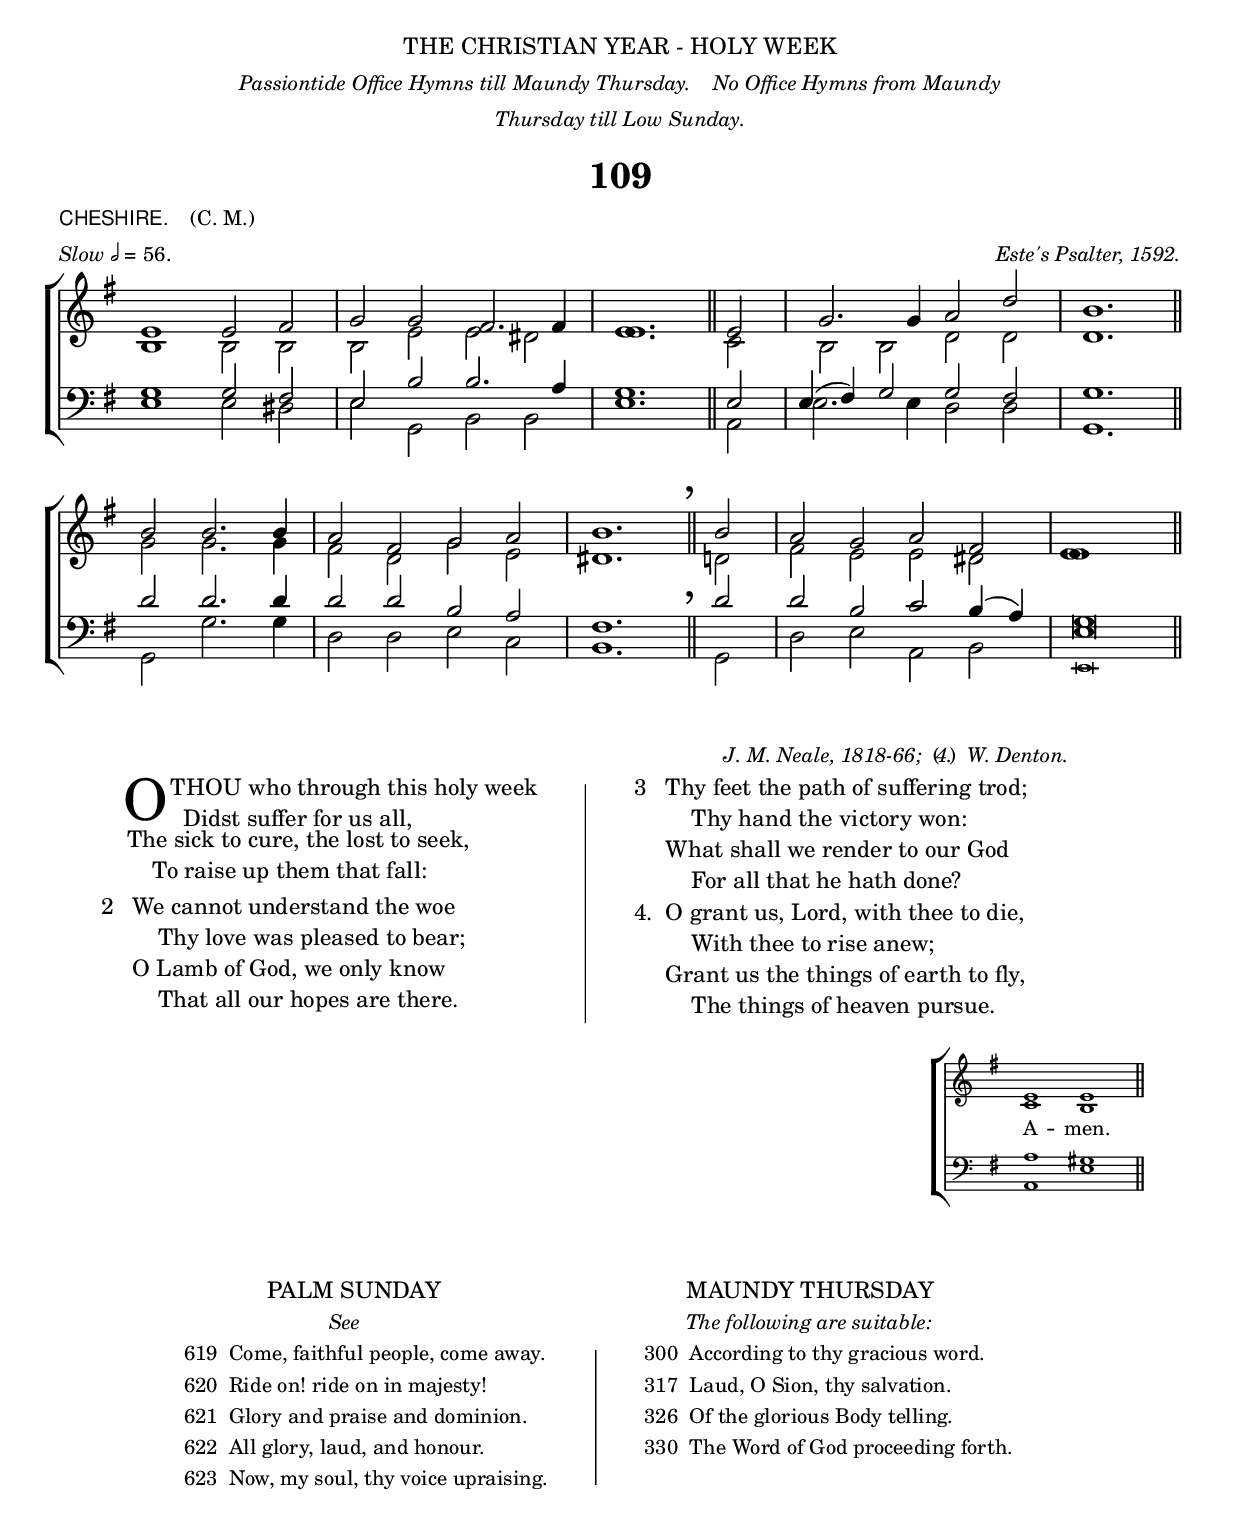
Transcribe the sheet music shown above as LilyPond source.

%%%% 179.png
%%%% Hymn 109. Cheshire. "O thou who through this holy week"
%%%% Rev 2.

\version "2.10"

\header {

  dedication = \markup { \center-align { "THE CHRISTIAN YEAR - HOLY WEEK"
	                 \line { \small \italic "Passiontide Office Hymns till Maundy Thursday.    No Office Hymns from Maundy" }
                         \line { \small \italic "Thursday till Low Sunday." }
	\hspace #0.1 }}	

  title = "109"

  poet = \markup { \small {  \line { \sans {"CHESHIRE. "} \hspace #1 \roman {"(C. M.)"}} }}

  meter = \markup { \small { \italic {Slow} \fontsize #-5 \general-align #Y #DOWN \note #"2" #1 = 56.} }
  
  arranger = \markup { \small {\line {\italic "Este's Psalter, 1592."}}}

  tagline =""

}

%%%%%%%%%%%%%%%%%%%%% Macros

%%% prints a breve notehead comprising a left side vertical bar then a semibreve.  This is used in conjunction with
%%% rightbreve to produce a partially merged pair of breves as found in the last measure (soprano and alto) of this piece. 
%%% If regular breve symbols are used and merged, the left bar of the breve on the right side (alto) would overlap and cut through 
%%% the notehead of the breve on the left side (soprano).
%%% This macro works by replacing the glyph of a printed out by a regular breve. E.g. \leftbreve g\breve to print a G breve with only the left hand bar.

leftbreve =  { \once \override Voice.NoteHead #'stencil = #ly:text-interface::print 
               \once \override Voice.NoteHead #'text =  
	       \markup { \hspace #-0.8 \filled-box #'(0 . 0.2) #'(-0.5 . 0.5 ) #0 \hspace #-1.3 \musicglyph #"noteheads.s0" } 
}

%%% rightbreve prints a breve notehead comprising a semibreve then a vertical bar on the right side.  

rightbreve =  { \once \override Voice.NoteHead #'stencil = #ly:text-interface::print 
                \once \override Voice.NoteHead #'text =  
		\markup { \hspace #-0.8 \musicglyph #"noteheads.s0" \hspace #-1.3 \filled-box #'(0 . 0.2) #'(-0.5 . 0.5 ) #0  } 
}

%%% merge. Macro to pull note slightly leftwards.  Used to produce those partially merged semibreves and breves

merge = \once \override NoteColumn #'force-hshift = #-0.01

%%% generates the breathmarks

breathmark = { \override Score.RehearsalMark #'break-visibility = #begin-of-line-invisible
	\override Score.RehearsalMark #'Y-offset = #'4.0
	\override Score.RehearsalMark #'X-offset = #'-0.5
	\mark \markup {\fontsize #4 ","}
}

%%% moves notehead and stem of a note rightwards. Needed when force-hshift does not work.

moveright = { \once \override NoteHead #'X-offset = #2.0
          \once \override Stem #'X-offset = #2.0 
}

%%% Macro to specify restart of a new measure in the middle of a piece.
%%% Needed to restart a new measure after a partial measure.
%%% In this case, the macro specifies that 1 1/2 notes in a 4/2 measure have past,

partmeasure =  \set Score.measurePosition = #(ly:make-moment 1 2)

%%%%%%%%%%%%%%%%%%%%%%%%% End of macro definitions

%%% SATB voices

global = {
  \time 4/2 
  \key e \minor
  \set Staff.midiInstrument = "church organ"
}

soprano = \relative c' { 
  e1 e2 fis | g g fis2. fis4 | e1. \bar "||" e2 | \once \override NoteColumn #'force-hshift = #1.4 g2. g4 a2 d | b1. \bar "||" \break
  \partmeasure b2 b2. b4  | a2 fis g a | b1. \breathmark \bar "||" b2 | a g a fis | \leftbreve e\breve \bar "||" 
}

alto = \relative c' { 
  b1 b2 b | b e e dis | \merge e1. \bar "||" c2 |  \moveright b b d d | d1. \bar "||" \break
  g2 g2. g4 | fis2 d g e | dis1. \bar "||" d2 | fis e e dis | \merge \rightbreve e\breve \bar "||" 
}

tenor = \relative c { \clef bass 
  g'1 g2 fis | e b' b2. a4 | g1. \bar "||" e2 |  e4(fis) g2 g fis | g1. \bar "||" \break
  d'2 d2. d4 | d2 d b a | fis1. \bar "||" d'2 | d b c b4(a) | g\breve \bar "||" 
}

bass = \relative c { \clef bass 
  e1 e2 dis | e g, b b | e1. \bar "||" a,2 | e'2. e4 d2 d | g,1. \bar "||" \break
  g2 g'2. g4 | d2 d e c | b1. \bar "||" g2 | d' e a, b | << { \voiceTwo e\breve }  
       \new Voice = "pedals" {  \voiceFour \set fontSize = #-3 
       \once \override NoteColumn #'force-hshift = #0.15
       e,\breve } >> \bar "||" 
}

#(ly:set-option 'point-and-click #f)


\paper {
  #(set-paper-size "a4")
 % annotate-spacing = ##t
  print-page-number = ##f
  ragged-last-bottom = ##t
  ragged-bottom = ##t
 % between-system-padding = #0.5
 %      between-system-space = #2
 %      next-padding = #1
}

\book{

%%% Score block	

\score{
\new ChoirStaff	
<<
	\context Staff = upper << 
	\context Voice = sopranos { \voiceOne \global \soprano }
	\context Voice = altos    { \voiceTwo \global \alto }
	                      >>
	\context Staff = lower <<
	\context Voice = tenors { \voiceOne \global \tenor }
	\context Voice = basses { \voiceTwo \global \bass }
			        >>
>>

\layout {
		indent=0
		\context { \Score \remove "Bar_number_engraver" }
		\context { \Staff \remove "Time_signature_engraver" }
		\context { \Score \remove "Mark_engraver"  }
                \context { \Staff \consists "Mark_engraver"  }
	} %% close layout

%%% Hymn Midi	

\midi { \context { \Score tempoWholesPerMinute = #(ly:make-moment 56 2)}} 

} %%% Score bracket

%%% Lyrics titles

\markup { \small { \hspace #64 \italic "J. M. Neale, 1818-66;" " (" \hspace #-1 \italic "4." \hspace #-1 ")" \italic " W. Denton." } }
\markup { " "}

%%% Main lyrics markup block
%%% Lyrics in 3 columns,  column 1 (verses), column 2 (a dividing line), column 3 (verses)

\markup { \hspace #4 %%add space as necc. to center the entire block of lyrics
	    \line { %% a master line of 3 columns, two for lyrics and one column of a separator line
		\column { %% column 1
	                 \column { %%verse 1 is a column of 2 lines  
	                  \line { \hspace #2.2 \column { \lower #2.4 \fontsize #8 "O" }   %%Drop Cap goes here
				  \hspace #-1.6    %% adjust this if other letters are too far from Drop Cap
				  \column  { \raise #0.0 "  THOU who through this holy week"
			                                 "    Didst suffer for us all," } }  
	                  \line {  \hspace #2.5  %%adjust hspace until this line left edge is flush with Drop Cap
				   \lower  #1.56  %%adjust this until the line spacing looks right
				   \column {   
					   "The sick to cure, the lost to seek,"
					   "    To raise up them that fall:"
			  		}}
			       
			           } %%% finish verse 1
		        \hspace #1 
           		\line { "2  "
			   \column {	     
				   "We cannot understand the woe"
				   "    Thy love was pleased to bear;"
				   "O Lamb of God, we only know"
				   "    That all our hopes are there."
			}}
		}  %% finish Page column 1
		
	\hspace #4 %%adds horizontal space columns 1 and 2   
			   
	\column { \filled-box #'(0.0 . 0.1) #'( -22 . 1) #0 }   %%% Column 2. This is the line dviding the columns 1 and 3. 
			   	   
	\hspace #4 %%adds horizontal space between columns 2 and 3	
	
	\column { %%start page column 3		
 
           		\line { "3  "
			  \column {	     
				  "Thy feet the path of suffering trod;"
				  "    Thy hand the victory won:"
				  "What shall we render to our God"
				  "    For all that he hath done?"
			}}
			\hspace #1 
           		\line {"4. "
			  \column {	     
				  "O grant us, Lord, with thee to die,"
				  "    With thee to rise anew;"
				  "Grant us the things of earth to fly,"
				  "    The things of heaven pursue."
			}}
	    } %%% end column 3
     } %%% end master-line
} %%% lyrics markup bracket

%%% Amen score block

\score{

  \new ChoirStaff
   <<
        \context Staff = upper \with { fontSize = #-3  \override StaffSymbol #'staff-space = #(magstep -2) }  
	                      << 
	\context Voice = "sopranos" { \relative c' { \clef treble \global \voiceOne e1 e  \bar "||" }}
	\context Voice = "altos"    { \relative c' { \clef treble \global \voiceTwo c1 b \bar "||" }}
	                      >>
			  
	\context Lyrics \lyricsto "altos" {\override LyricText #'font-size = #-1  A -- men. }
	
	\context Staff = lower \with { fontSize = #-3  \override StaffSymbol #'staff-space = #(magstep -2) }  
	                       << 
	\context Voice = "tenors" { \relative c { \clef bass \global \voiceThree a'1 gis \bar "||" }}
	\context Voice = "basses" { \relative c { \clef bass \global \voiceFour  a1 e' \bar "||" }}
			        >> 
  >>	
  
\header { breakbefore = ##f piece = " " opus = " " }

\layout { 
      \context { \Score timing = ##f }
	ragged-right = ##t
	indent = 15\cm
	\context { \Staff \remove Time_signature_engraver }

       } %% close layout
       
%%% Amen Midi

\midi { \context { \Score tempoWholesPerMinute = #(ly:make-moment 56 2) }}

}

%%% Suitable hymns for Palm Sunday and Maundy Thursday
%%% Text in 3 columns,  column 1 (Palm Sunday Hymns), column 2 (a dividing line), column 3 (Maundy Thursday Hymns)

\markup { \hspace #12 %%add space as necc. to center the entire block of lyrics
	    \line { %% a master line of 3 columns, two for lyrics and one column of a separator line
		\column { %% column 1
			\line { \hspace #8 "PALM SUNDAY"}
			\line { \hspace #14 \small \italic "See" }
			\small "619  Come, faithful people, come away."
	                \small "620  Ride on! ride on in majesty!"
			\small "621  Glory and praise and dominion."
			\small "622  All glory, laud, and honour."
			\small "623  Now, my soul, thy voice upraising."
                       
		}  %% finish Page column 1
		
	\hspace #4 %%adds horizontal space columns 1 and 2   
			   
	\column { \filled-box #'(0.0 . 0.1) #'( -18 . -5) #0 }   %%% Column 2. This is the line dviding the columns 1 and 3. 
			   	   
	\hspace #4 %%adds horizontal space between columns 2 and 3	
	
	\column { %%start page column 3		

			\line { \hspace #4 "MAUNDY THURSDAY"}
			\line { \hspace #4 \small \italic "The following are suitable:" }
			\small "300  According to thy gracious word."
	                \small "317  Laud, O Sion, thy salvation."
			\small "326  Of the glorious Body telling."
			\small "330  The Word of God proceeding forth."
	    } %%% end column 3
     } %%% end master-line
} %%% lyrics markup bracket

} %%% book bracket